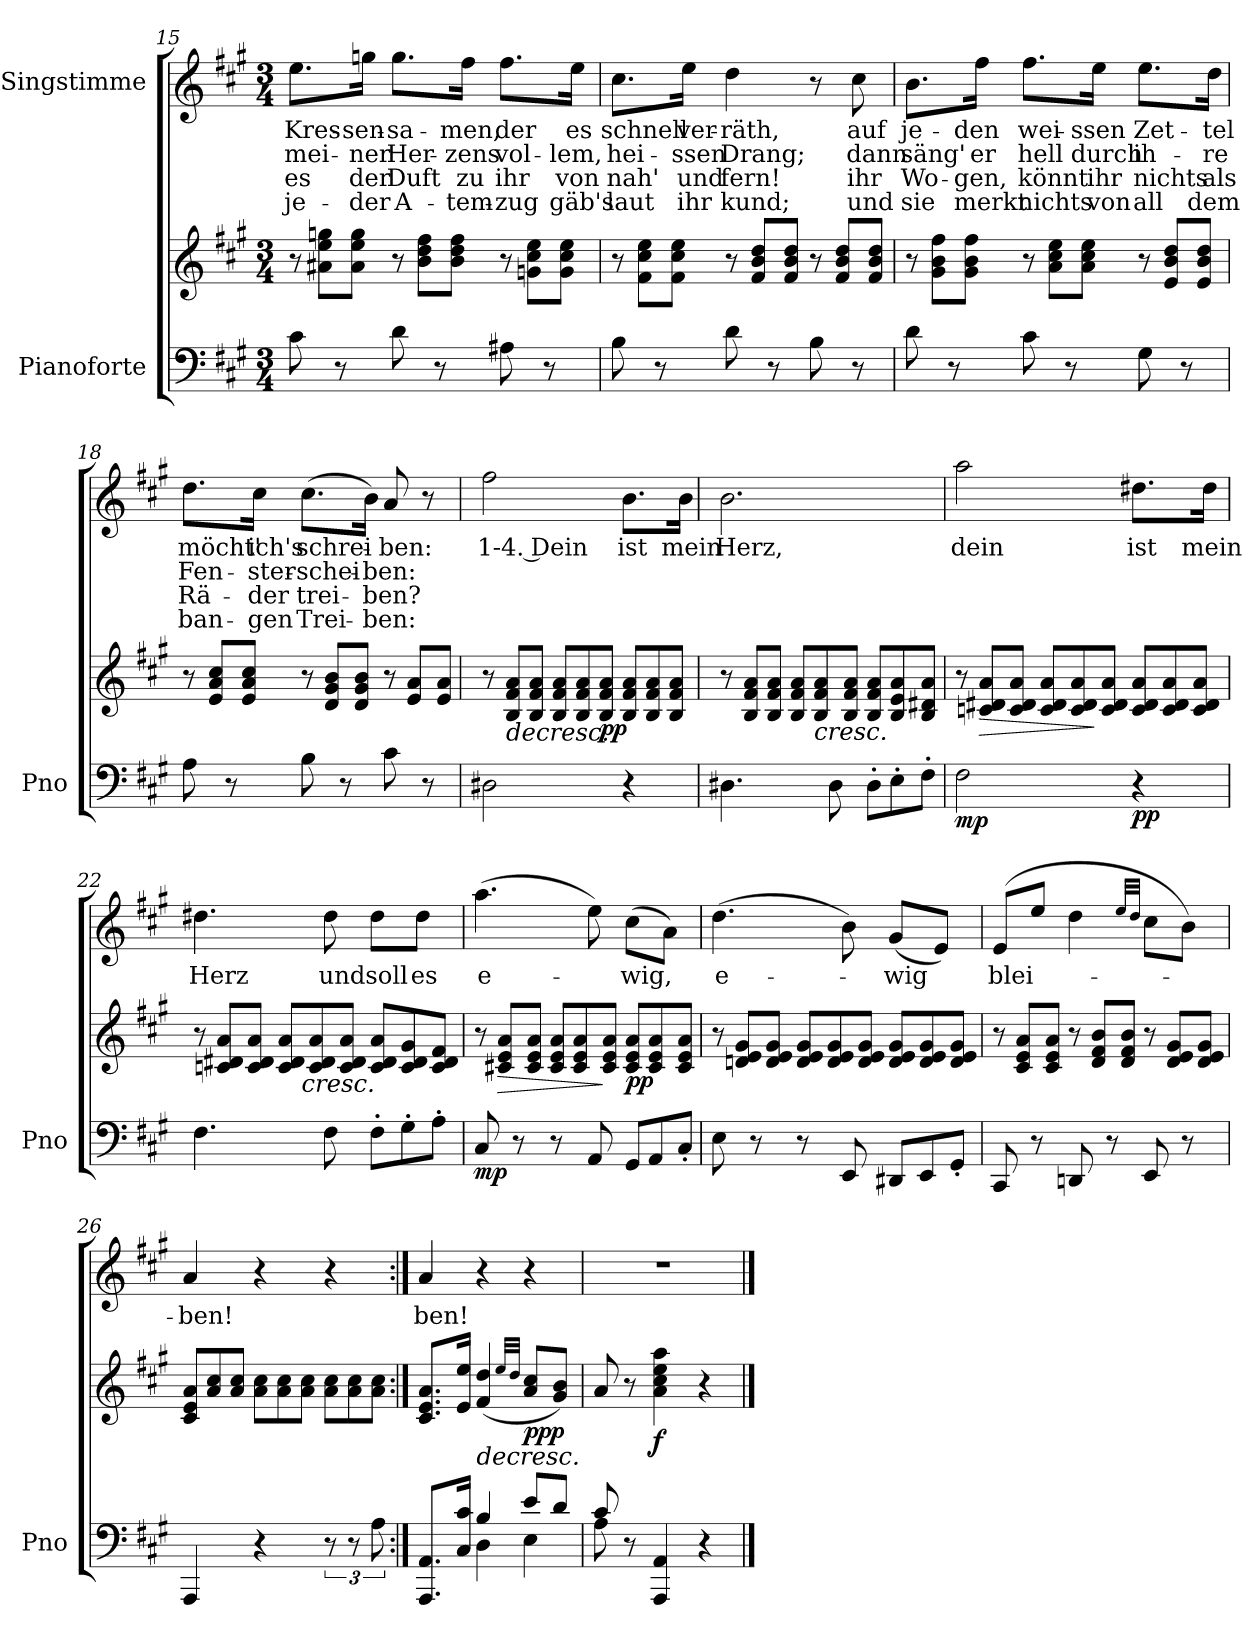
**kern	**kern	**dynam	**kern	**text	**text	**text	**text
*part2	*part2	*part2	*part1	*part1	*part1	*part1	*part1
*staff3	*staff2	*staff2/3	*staff1	*staff1	*staff1	*staff1	*staff1
*I"Pianoforte	*	*	*I"Singstimme	*	*	*	*
*I'Pno	*	*	*	*	*	*	*
*clefF4	*clefG2	*	*clefG2	*	*	*	*
*k[f#c#g#]	*k[f#c#g#]	*	*k[f#c#g#]	*	*	*	*
*M3/4	*M3/4	*	*M3/4	*	*	*	*
*	*Xtuplet	*	*	*	*	*	*
=15	=15	=15	=15	=15	=15	=15	=15
!	!	!	!	!LO:LY:b	!LO:LY:b	!LO:LY:b	!LO:LY:b
8c#\	12r	.	8.ee\L	Kres-	mei-	es	je-
.	12a#X\ 12ee\ 12ggn\L	.	.	.	.	.	.
8r	.	.	.	.	.	.	.
.	12a#\ 12ee\ 12gg\J	.	.	.	.	.	.
!	!	!	!	!LO:LY:b	!LO:LY:b	!LO:LY:b	!LO:LY:b
.	.	.	16ggn\Jk	-sen-	-ner	der	-der
!	!	!	!	!LO:LY:b	!LO:LY:b	!LO:LY:b	!LO:LY:b
8d\	12r	.	8.gg\L	-sa-	Her-	Duft	A-
.	12b\ 12dd\ 12ff#\L	.	.	.	.	.	.
8r	.	.	.	.	.	.	.
.	12b\ 12dd\ 12ff#\J	.	.	.	.	.	.
!	!	!	!	!LO:LY:b	!LO:LY:b	!LO:LY:b	!LO:LY:b
.	.	.	16ff#\Jk	-men,	-zens	zu	-tem-
!	!	!	!	!LO:LY:b	!LO:LY:b	!LO:LY:b	!LO:LY:b
8A#X\	12r	.	8.ff#\L	der	vol-	ihr	-zug
.	12gn\ 12cc#\ 12ee\L	.	.	.	.	.	.
8r	.	.	.	.	.	.	.
.	12g\ 12cc#\ 12ee\J	.	.	.	.	.	.
!	!	!	!	!LO:LY:b	!LO:LY:b	!LO:LY:b	!LO:LY:b
.	.	.	16ee\Jk	es	-lem,	von	gäb's
!!LO:LB:g=z
=16	=16	=16	=16	=16	=16	=16	=16
!	!	!	!	!LO:LY:b	!LO:LY:b	!LO:LY:b	!LO:LY:b
8B\	12r	.	8.cc#\L	schnell	hei-	nah'	laut
.	12f#\ 12cc#\ 12ee\L	.	.	.	.	.	.
8r	.	.	.	.	.	.	.
.	12f#\ 12cc#\ 12ee\J	.	.	.	.	.	.
!	!	!	!	!LO:LY:b	!LO:LY:b	!LO:LY:b	!LO:LY:b
.	.	.	16ee\Jk	ver-	-ssen	und	ihr
!	!	!	!	!LO:LY:b	!LO:LY:b	!LO:LY:b	!LO:LY:b
8d\	12r	.	4dd\	-räth,	Drang;	fern!	kund;
.	12f#/ 12b/ 12dd/L	.	.	.	.	.	.
8r	.	.	.	.	.	.	.
.	12f#/ 12b/ 12dd/J	.	.	.	.	.	.
8B\	12r	.	8r	.	.	.	.
.	12f#/ 12b/ 12dd/L	.	.	.	.	.	.
!	!	!	!	!LO:LY:b	!LO:LY:b	!LO:LY:b	!LO:LY:b
8r	.	.	8cc#\	auf	dann	ihr	und
.	12f#/ 12b/ 12dd/J	.	.	.	.	.	.
=17	=17	=17	=17	=17	=17	=17	=17
!	!	!	!	!LO:LY:b	!LO:LY:b	!LO:LY:b	!LO:LY:b
8d\	12r	.	8.b\L	je-	säng'	Wo-	sie
.	12g#\ 12b\ 12ff#\L	.	.	.	.	.	.
8r	.	.	.	.	.	.	.
.	12g#\ 12b\ 12ff#\J	.	.	.	.	.	.
!	!	!	!	!LO:LY:b	!LO:LY:b	!LO:LY:b	!LO:LY:b
.	.	.	16ff#\Jk	-den	er	-gen,	merkt
!	!	!	!	!LO:LY:b	!LO:LY:b	!LO:LY:b	!LO:LY:b
8c#\	12r	.	8.ff#\L	wei-	hell	könnt	nichts
.	12a\ 12cc#\ 12ee\L	.	.	.	.	.	.
8r	.	.	.	.	.	.	.
.	12a\ 12cc#\ 12ee\J	.	.	.	.	.	.
!	!	!	!	!LO:LY:b	!LO:LY:b	!LO:LY:b	!LO:LY:b
.	.	.	16ee\Jk	-ssen	durch	ihr	von
!	!	!	!	!LO:LY:b	!LO:LY:b	!LO:LY:b	!LO:LY:b
8G#\	12r	.	8.ee\L	Zet-	ih-	nichts	all
.	12e/ 12b/ 12dd/L	.	.	.	.	.	.
8r	.	.	.	.	.	.	.
.	12e/ 12b/ 12dd/J	.	.	.	.	.	.
!	!	!	!	!LO:LY:b	!LO:LY:b	!LO:LY:b	!LO:LY:b
.	.	.	16dd\Jk	-tel	-re	als	dem
=18	=18	=18	=18	=18	=18	=18	=18
!	!	!	!	!LO:LY:b	!LO:LY:b	!LO:LY:b	!LO:LY:b
8A\	12r	.	8.dd\L	möcht'	Fen-	Rä-	ban-
.	12e/ 12a/ 12cc#/L	.	.	.	.	.	.
8r	.	.	.	.	.	.	.
.	12e/ 12a/ 12cc#/J	.	.	.	.	.	.
!	!	!	!	!LO:LY:b	!LO:LY:b	!LO:LY:b	!LO:LY:b
.	.	.	16cc#\Jk	ich's	-ster-	-der	-gen
!	!	!	!	!LO:LY:b	!LO:LY:b	!LO:LY:b	!LO:LY:b
8B\	12r	.	(>8.cc#\L	schrei-	-schei-	trei-	Trei-
.	12d/ 12g#/ 12b/L	.	.	.	.	.	.
8r	.	.	.	.	.	.	.
.	12d/ 12g#/ 12b/J	.	.	.	.	.	.
.	.	.	16b\Jk)	.	.	.	.
!	!	!	!	!LO:LY:b	!LO:LY:b	!LO:LY:b	!LO:LY:b
8c#\	12r	.	8a/	-ben:	-ben:	-ben?	-ben:
.	12e/ 12a/L	.	.	.	.	.	.
8r	.	.	8r	.	.	.	.
.	12e/ 12a/J	.	.	.	.	.	.
!!LO:LB:g=z
=19	=19	=19	=19	=19	=19	=19	=19
!	!	!	!	!LO:LY:b	!	!	!
2D#X\	12r	.	2ff#\	1-4. Dein	.	.	.
!	!	!LO:HP:b	!	!	!	!	!
.	12B/ 12f#/ 12a/L	>	.	.	.	.	.
.	12B/ 12f#/ 12a/J	.	.	.	.	.	.
.	12B/ 12f#/ 12a/L	.	.	.	.	.	.
.	12B/ 12f#/ 12a/	.	.	.	.	.	.
!	!	!LO:DY:b	!	!	!	!	!
.	12B/ 12f#/ 12a/J	pp	.	.	.	.	.
!	!	!	!	!LO:LY:b	!	!	!
4r	12B/ 12f#/ 12a/L	]	8.b\L	ist	.	.	.
.	12B/ 12f#/ 12a/	.	.	.	.	.	.
.	12B/ 12f#/ 12a/J	.	.	.	.	.	.
!	!	!	!	!LO:LY:b	!	!	!
.	.	.	16b\Jk	mein	.	.	.
=20	=20	=20	=20	=20	=20	=20	=20
!	!	!	!	!LO:LY:b	!	!	!
4.D#X\	12r	.	2.b\	Herz,	.	.	.
.	12B/ 12f#/ 12a/L	.	.	.	.	.	.
.	12B/ 12f#/ 12a/J	.	.	.	.	.	.
.	12B/ 12f#/ 12a/L	.	.	.	.	.	.
!	!	!LO:HP:b	!	!	!	!	!
.	12B/ 12f#/ 12a/	<	.	.	.	.	.
8D#\	.	.	.	.	.	.	.
.	12B/ 12f#/ 12a/J	.	.	.	.	.	.
*Xtuplet	*	*	*	*	*	*	*
12D#'\L	12B/ 12f#/ 12a/L	.	.	.	.	.	.
12E'\	12B/ 12e/ 12a/	.	.	.	.	.	.
12F#'\J	12B/ 12d#X/ 12a/J	.	.	.	.	.	.
=21	=21	=21	=21	=21	=21	=21	=21
!	!	!LO:DY:b=2	!	!LO:LY:b	!	!	!
2F#\	12r	mp	2aa\	dein	.	.	.
!	!	!LO:HP:n=1:b	!	!	!	!	!
.	12cn/ 12d#X/ 12a/L	[ >	.	.	.	.	.
.	12c/ 12d#/ 12a/J	.	.	.	.	.	.
.	12c/ 12d#/ 12a/L	.	.	.	.	.	.
.	12c/ 12d#/ 12a/	.	.	.	.	.	.
.	12c/ 12d#/ 12a/J	]	.	.	.	.	.
!	!	!LO:DY:b=2	!	!LO:LY:b	!	!	!
4r	12c/ 12d#/ 12a/L	pp	8.dd#X\L	ist	.	.	.
.	12c/ 12d#/ 12a/	.	.	.	.	.	.
.	12c/ 12d#/ 12a/J	.	.	.	.	.	.
!	!	!	!	!LO:LY:b	!	!	!
.	.	.	16dd#\Jk	mein	.	.	.
!!LO:LB:g=z
=22	=22	=22	=22	=22	=22	=22	=22
!	!	!	!	!LO:LY:b	!	!	!
4.F#\	12r	.	4.dd#X\	Herz	.	.	.
.	12cn/ 12d#X/ 12a/L	.	.	.	.	.	.
.	12c/ 12d#/ 12a/J	.	.	.	.	.	.
.	12c/ 12d#/ 12a/L	.	.	.	.	.	.
!	!	!LO:HP:b	!	!	!	!	!
.	12c/ 12d#/ 12a/	<	.	.	.	.	.
!	!	!	!	!LO:LY:b	!	!	!
8F#\	.	.	8dd#\	und	.	.	.
.	12c/ 12d#/ 12a/J	.	.	.	.	.	.
!	!	!	!	!LO:LY:b	!	!	!
12F#'\L	12c/ 12d#/ 12a/L	.	8dd#\L	soll	.	.	.
12G#'\	12c/ 12d#/ 12g#/	.	.	.	.	.	.
!	!	!	!	!LO:LY:b	!	!	!
.	.	.	8dd#\J	es	.	.	.
12A'\J	12c/ 12d#/ 12f#/J	.	.	.	.	.	.
=23	=23	=23	=23	=23	=23	=23	=23
!	!	!LO:DY:b=2	!	!LO:LY:b	!	!	!
8C#/	12r	mp	(>4.aa\	e-	.	.	.
!	!	!LO:HP:n=1:b	!	!	!	!	!
.	12c#X/ 12e/ 12a/L	[ >	.	.	.	.	.
8r	.	.	.	.	.	.	.
.	12c#/ 12e/ 12a/J	.	.	.	.	.	.
8r	12c#/ 12e/ 12a/L	.	.	.	.	.	.
.	12c#/ 12e/ 12a/	.	.	.	.	.	.
8AA/	.	.	8ee\)	.	.	.	.
.	12c#/ 12e/ 12a/J	]	.	.	.	.	.
!	!	!LO:DY:b	!	!LO:LY:b	!	!	!
12GG#/L	12c#/ 12e/ 12a/L	pp	(>8cc#\L	-wig,	.	.	.
12AA/	12c#/ 12e/ 12a/	.	.	.	.	.	.
.	.	.	8a\J)	.	.	.	.
12C#'/J	12c#/ 12e/ 12a/J	.	.	.	.	.	.
=24	=24	=24	=24	=24	=24	=24	=24
!	!	!	!	!LO:LY:b	!	!	!
8E\	12r	.	(>4.dd\	e-	.	.	.
.	12dn/ 12e/ 12g#/L	.	.	.	.	.	.
8r	.	.	.	.	.	.	.
.	12d/ 12e/ 12g#/J	.	.	.	.	.	.
8r	12d/ 12e/ 12g#/L	.	.	.	.	.	.
.	12d/ 12e/ 12g#/	.	.	.	.	.	.
8EE/	.	.	8b\)	.	.	.	.
.	12d/ 12e/ 12g#/J	.	.	.	.	.	.
!	!	!	!	!LO:LY:b	!	!	!
12DD#X/L	12d/ 12e/ 12g#/L	.	(<8g#/L	-wig	.	.	.
12EE/	12d/ 12e/ 12g#/	.	.	.	.	.	.
.	.	.	8e/J)	.	.	.	.
12GG#'/J	12d/ 12e/ 12g#/J	.	.	.	.	.	.
!!LO:PB:g=z
=25	=25	=25	=25	=25	=25	=25	=25
!	!	!	!	!LO:LY:b	!	!	!
8CC#/	12r	.	(>8e/L	blei-	.	.	.
.	12c#/ 12e/ 12a/L	.	.	.	.	.	.
8r	.	.	8ee/J	.	.	.	.
.	12c#/ 12e/ 12a/J	.	.	.	.	.	.
8DDn/	12r	.	4dd\	.	.	.	.
.	12d/ 12f#/ 12b/L	.	.	.	.	.	.
8r	.	.	.	.	.	.	.
.	12d/ 12f#/ 12b/J	.	.	.	.	.	.
.	.	.	32qee/LLL	.	.	.	.
.	.	.	32qdd/JJJ	.	.	.	.
8EE/	12r	.	8cc#\L	.	.	.	.
.	12d/ 12e/ 12g#/L	.	.	.	.	.	.
8r	.	.	8b\J)	.	.	.	.
.	12d/ 12e/ 12g#/J	.	.	.	.	.	.
=26	=26	=26	=26	=26	=26	=26	=26
*^	*	*	*	*	*	*	*
!	!	!	!	!	!LO:LY:b	!	!	!
4AAA/	4ryy	12c#/ 12e/ 12a/L	.	4a/	-ben!	.	.	.
.	.	12a/ 12cc#/	.	.	.	.	.	.
.	.	12a/ 12cc#/J	.	.	.	.	.	.
4r	4ryy	12a\ 12cc#\L	.	4r	.	.	.	.
.	.	12a\ 12cc#\	.	.	.	.	.	.
.	.	12a\ 12cc#\J	.	.	.	.	.	.
*tuplet	*	*	*	*	*	*	*	*
12r	4ryy	12a\ 12cc#\L	.	4r	.	.	.	.
12r	.	12a\ 12cc#\	.	.	.	.	.	.
12A\	.	12a\ 12cc#\J	.	.	.	.	.	.
=27:|!	=27:|!	=27:|!	=27:|!	=27:|!	=27:|!	=27:|!	=27:|!	=27:|!
!	!	!	!	!	!LO:LY:b	!	!	!
8.AAA/ 8.AA/L	4rcyy	8.c#/ 8.e/ 8.a/L	.	4a/	-ben!	.	.	.
16C#/ 16c#/Jk	.	16e/ 16ee/Jk	.	.	.	.	.	.
!	!	!	!LO:HP:b	!	!	!	!	!
4B/	4D\	(>4f#/ 4dd/	>	4r	.	.	.	.
.	.	32qee/LLL	.	.	.	.	.	.
.	.	32qdd/JJJ	.	.	.	.	.	.
!	!	!	!LO:DY:b	!	!	!	!	!
8e/L	4E\	8a/ 8cc#/L	ppp	4r	.	.	.	.
8d/J	.	8g#/ 8b/J)	]	.	.	.	.	.
=28	=28	=28	=28	=28	=28	=28	=28	=28
8c#/	8A\	8a/	.	2.r	.	.	.	.
8r	8ryy	8r	.	.	.	.	.	.
!	!	!	!LO:DY:b	!	!	!	!	!
4AAA/ 4AA/	2ryy	4a\ 4cc#\ 4ee\ 4aa\	f	.	.	.	.	.
4r	.	4r	.	.	.	.	.	.
*v	*v	*	*	*	*	*	*	*
==	==	==	==	==	==	==	==
*-	*-	*-	*-	*-	*-	*-	*-
